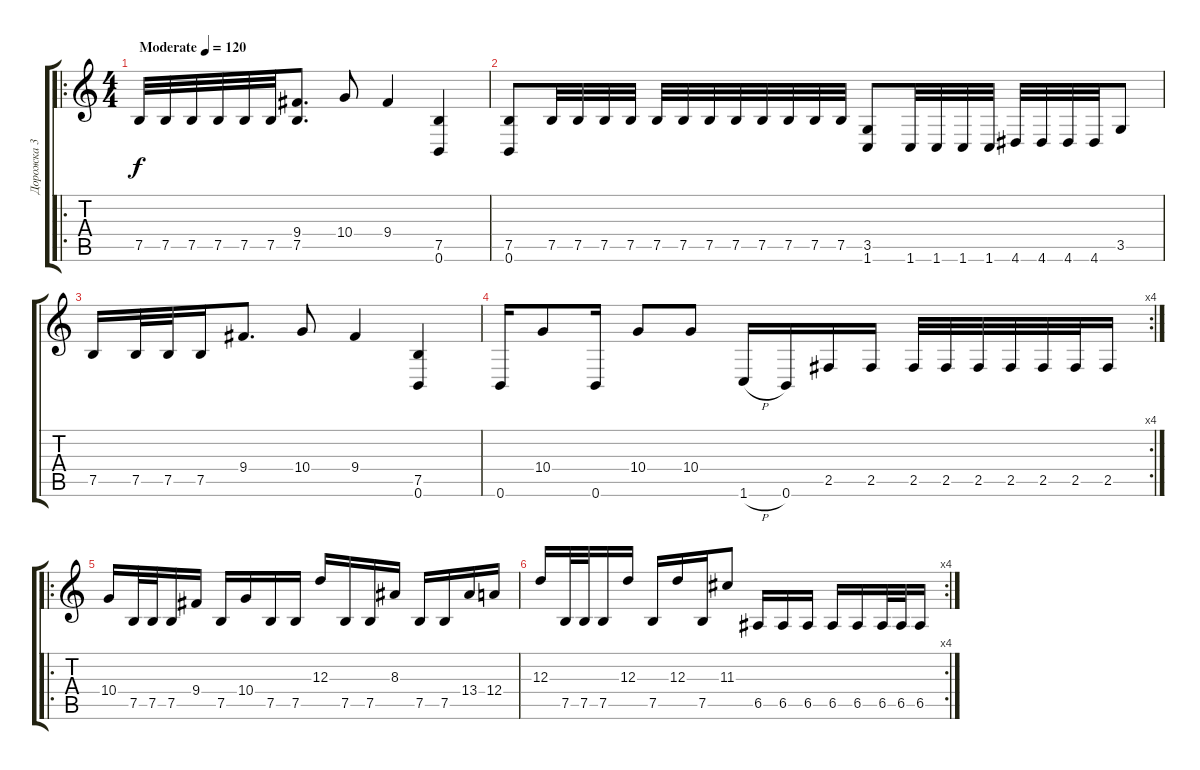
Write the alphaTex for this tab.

\track ("Дорожка 3" "Дорожка 3") {instrument distortionguitar}
\staff {score tabs}
\tuning (B3 Gb3 D3 A2 E2 B1) {hide}
\ro
\ts (4 4)
\tempo (120 "Moderate")
\clef g2
\ks c
7.5.32{dy f instrument distortionguitar} 7.5.32 7.5.32 7.5.32 7.5.32 7.5.32 (9.4 7.5).8{d} 10.4.8 9.4.4 (7.5 0.6).4 |
(7.5 0.6).8 7.5.32 7.5.32 7.5.32 7.5.32 7.5.32 7.5.32 7.5.32 7.5.32 7.5.32 7.5.32 7.5.32 7.5.32 (3.5 1.6).8 1.6.32 1.6.32 1.6.32 1.6.32 4.6.32 4.6.32 4.6.32 4.6.32 3.5.8 |
7.5.16 7.5.32 7.5.32 7.5.16 9.4.8{d} 10.4.8 9.4.4 (7.5 0.6).4 |
\rc 4
0.6.16 10.4.8 0.6.16 10.4.8 10.4.8 1.6{h}.16 0.6.16 2.5.16 2.5.16 2.5.32 2.5.32 2.5.32 2.5.32 2.5.32 2.5.32 2.5.16 |
\ro
10.4.16 7.5.32 7.5.32 7.5.16 9.4.16 7.5.16 10.4.16 7.5.16 7.5.16 12.3.16 7.5.16 7.5.16 8.3.16 7.5.16 7.5.16 13.4.16 12.4.16 |
\rc 4
12.3.16 7.5.32 7.5.32 7.5.16 12.3.16 7.5.16 12.3.16 7.5.16 11.3.8 6.5.16 6.5.16 6.5.16 6.5.16 6.5.16 6.5.32 6.5.32 6.5.16
